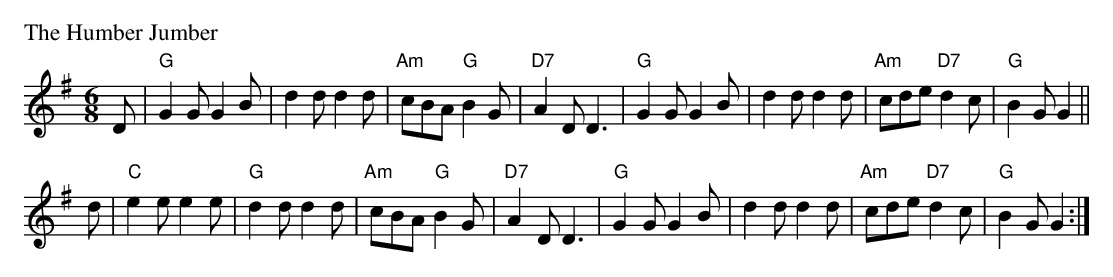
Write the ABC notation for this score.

X:1
M: 6/8
P: The Humber Jumber
L: 1/8
K: G
D | "G"G2G G2B | d2d d2d    | "Am"cBA "G"B2G  | "D7"A2D D3 \
  | "G"G2G G2B | d2d d2d    | "Am"cde "D7"d2c | "G"B2G G2 ||
d | "C"e2e e2e | "G"d2d d2d | "Am"cBA "G"B2G  | "D7"A2D D3 \
  | "G"G2G G2B | d2d d2d    | "Am"cde "D7"d2c | "G"B2G G2 :|
